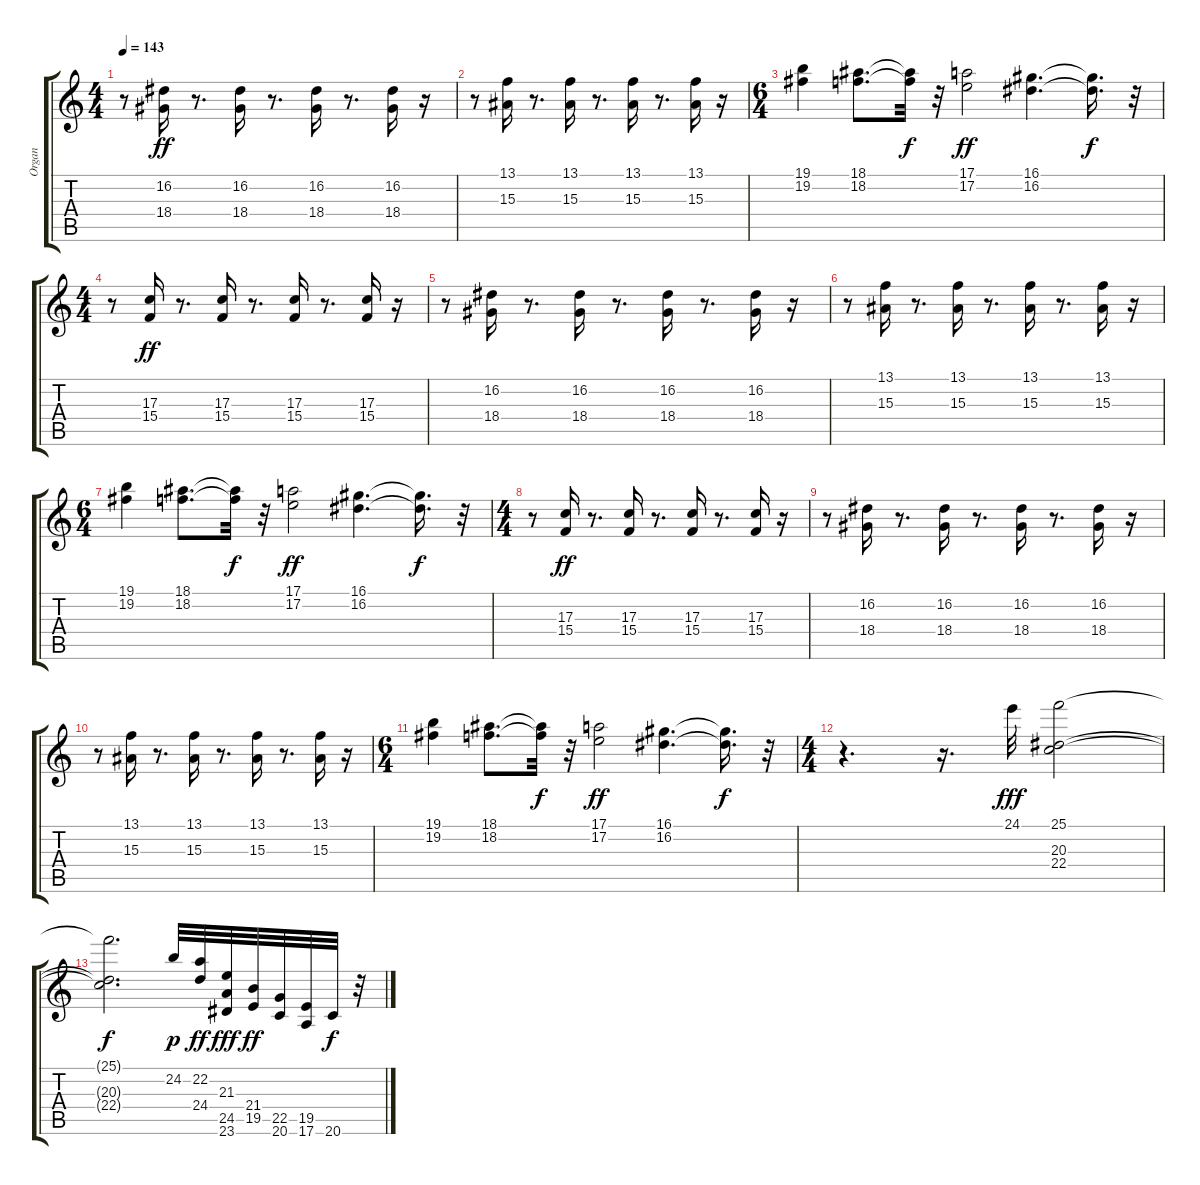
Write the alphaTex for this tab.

\track ("Organ" "Organ") {instrument rockorgan}
\staff {score tabs}
\tuning (E4 B3 G3 D3 A2 E2) {hide}
\ts (4 4)
\tempo 143
\clef g2
\ks c
r.8{dy ff} (16.2 18.4).16 r.8{d} (16.2 18.4).16 r.8{d} (16.2 18.4).16 r.8{d} (16.2 18.4).16 r.16 |
r.8 (13.1 15.3).16 r.8{d} (13.1 15.3).16 r.8{d} (13.1 15.3).16 r.8{d} (13.1 15.3).16 r.16 |
\ts (6 4)
(19.1 19.2).4 (18.1 18.2).8{d} (18.1{t} 18.2{t}).32{dy f} r.32 (17.1 17.2).2{dy ff} (16.1 16.2).4{d} (16.1{t} 16.2{t}).16{d dy f} r.32 |
\ts (4 4)
r.8 (17.3 15.4).16{dy ff} r.8{d} (17.3 15.4).16 r.8{d} (17.3 15.4).16 r.8{d} (17.3 15.4).16 r.16 |
r.8 (16.2 18.4).16 r.8{d} (16.2 18.4).16 r.8{d} (16.2 18.4).16 r.8{d} (16.2 18.4).16 r.16 |
r.8 (13.1 15.3).16 r.8{d} (13.1 15.3).16 r.8{d} (13.1 15.3).16 r.8{d} (13.1 15.3).16 r.16 |
\ts (6 4)
(19.1 19.2).4 (18.1 18.2).8{d} (18.1{t} 18.2{t}).32{dy f} r.32 (17.1 17.2).2{dy ff} (16.1 16.2).4{d} (16.1{t} 16.2{t}).16{d dy f} r.32 |
\ts (4 4)
r.8 (17.3 15.4).16{dy ff} r.8{d} (17.3 15.4).16 r.8{d} (17.3 15.4).16 r.8{d} (17.3 15.4).16 r.16 |
r.8 (16.2 18.4).16 r.8{d} (16.2 18.4).16 r.8{d} (16.2 18.4).16 r.8{d} (16.2 18.4).16 r.16 |
r.8 (13.1 15.3).16 r.8{d} (13.1 15.3).16 r.8{d} (13.1 15.3).16 r.8{d} (13.1 15.3).16 r.16 |
\ts (6 4)
(19.1 19.2).4 (18.1 18.2).8{d} (18.1{t} 18.2{t}).32{dy f} r.32 (17.1 17.2).2{dy ff} (16.1 16.2).4{d} (16.1{t} 16.2{t}).16{d dy f} r.32 |
\ts (4 4)
r.4{d} r.16{d} 24.1.32{dy fff} (25.1 20.3 22.4).2 |
(25.1{t} 20.3{t} 22.4{t}).2{d dy f} 24.2.32{dy p} (22.2 24.4).32{dy ff} (21.3 24.5 23.6).32{dy fff} (21.4 19.5).32{dy ff} (22.5 20.6).32 (19.5 17.6).32 20.6.32{dy f} r.32
